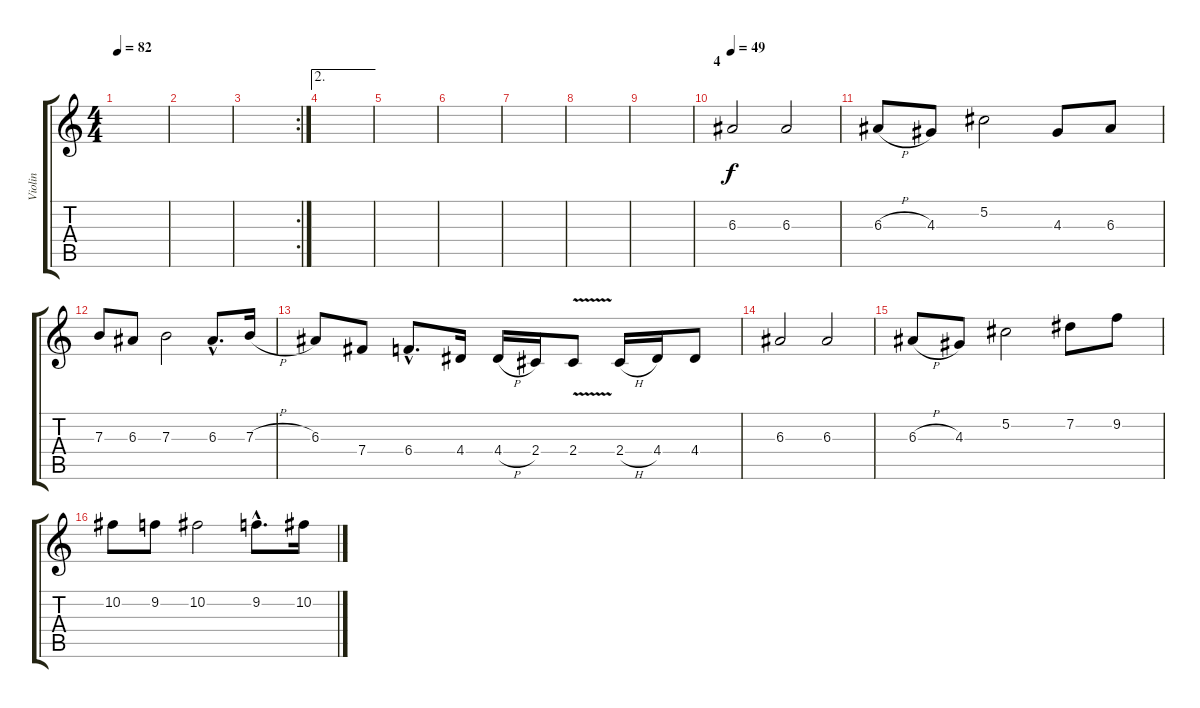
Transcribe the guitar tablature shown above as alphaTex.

\track ("Violin" "Violin") {instrument violin}
\staff {score tabs}
\tuning (Db5 Ab4 E4 B3 Gb3 Db3) {hide}
\ts (4 4)
\tempo 82
\clef g2
\ks c
|
|
\rc 2
|
\ae 2
|
|
|
|
|
|
\section ("" "4")
\tempo 49
6.3.2{volume 11} 6.3.2 |
6.3{h}.8 4.3.8 5.2.2 4.3.8 6.3.8 |
7.3.8 6.3.8 7.3.2 6.3{hac}.8{d} 7.3{h}.16 |
6.3.8 7.4.8 6.4{hac}.8{d} 4.4.16 4.4{h}.16 2.4.16 2.4{v}.8 2.4{h}.16 4.4.16 4.4.8 |
6.3.2 6.3.2 |
6.3{h}.8 4.3.8 5.2.2 7.2.8 9.2.8 |
10.2.8 9.2.8 10.2.2 9.2{hac}.8{d} 10.2{h}.16
